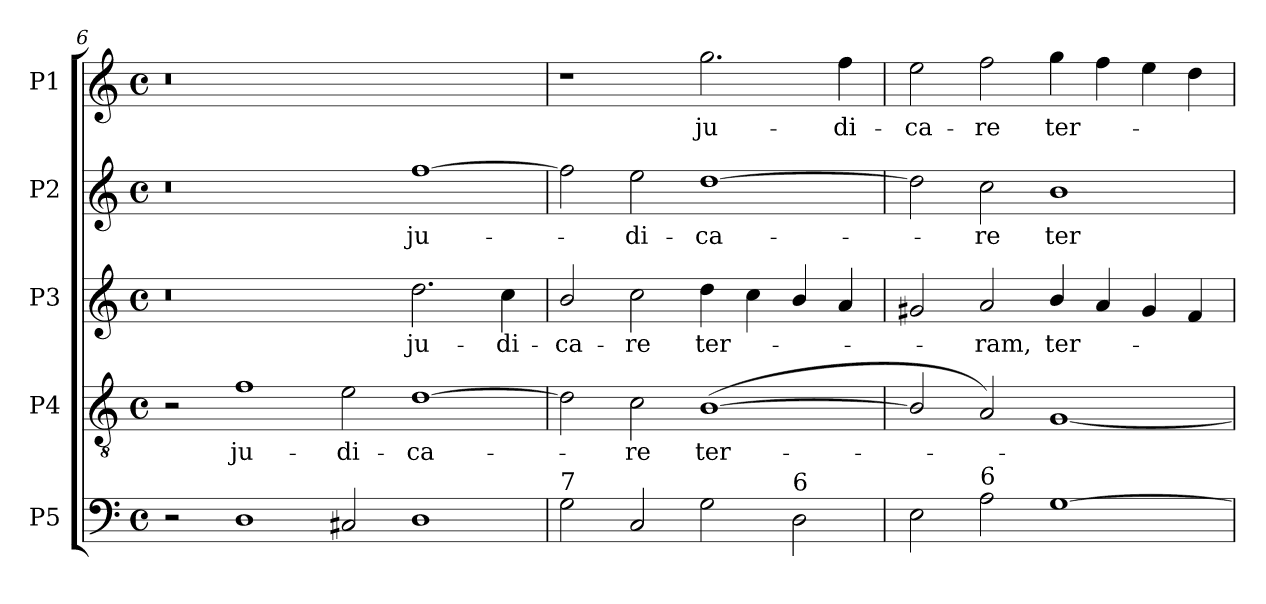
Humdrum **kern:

**kern	**kern	**text	**kern	**text	**kern	**text	**kern	**text
*part5	*part4	*part4	*part3	*part3	*part2	*part2	*part1	*part1
*staff5	*staff4	*staff4	*staff3	*staff3	*staff2	*staff2	*staff1	*staff1
*I"P5	*I"P4	*	*I"P3	*	*I"P2	*	*I"P1	*
*clefF4	*clefGv2	*	*clefG2	*	*clefG2	*	*clefG2	*
*	*ITrd7c12	*	*	*	*	*	*	*
*k[]	*k[]	*	*k[]	*	*k[]	*	*k[]	*
*C:	*C:	*	*C:	*	*C:	*	*C:	*
*M4/4	*M4/4	*	*M4/4	*	*M4/4	*	*M4/4	*
*met(c)	*met(c)	*	*met(c)	*	*met(c)	*	*met(c)	*
=6	=6	=6	=6	=6	=6	=6	=6	=6
2r	2r	.	0r	.	0r	.	0.r	.
!	!	!LO:LY:b:color=#000000	!	!	!	!	!	!
1Di	1Fi	ju-	.	.	.	.	.	.
!	!	!LO:LY:b:color=#000000	!	!	!	!	!	!
2C#Xi/	2Ei\	-di-	.	.	.	.	.	.
!	!	!LO:LY:b:color=#000000	!	!	!	!	!	!
!	!	!	!	!LO:LY:b:color=#000000	!	!	!	!
!	!	!	!	!	!	!LO:LY:b:color=#000000	!	!
1Di	[1Di	-ca-	2.ddi\	ju-	[1ffi	ju-	.	.
!	!	!	!	!LO:LY:b:color=#000000	!	!	!	!
.	.	.	4cci\	-di-	.	.	.	.
!!LO:PB:g=z
=7	=7	=7	=7	=7	=7	=7	=7	=7
!LO:TX:a:t=7	!	!	!	!	!	!	!	!
!	!	!	!	!LO:LY:b:color=#000000	!	!	!	!
2Gi\	2Di\]	.	2bi/	-ca-	2ffi\]	.	1r	.
!	!	!LO:LY:b:color=#000000	!	!	!	!	!	!
!	!	!	!	!LO:LY:b:color=#000000	!	!	!	!
!	!	!	!	!	!	!LO:LY:b:color=#000000	!	!
2Ci/	2Ci\	-re	2cci\	-re	2eei\	-di-	.	.
!	!	!LO:LY:b:color=#000000	!	!	!	!	!	!
!	!	!	!	!LO:LY:b:color=#000000	!	!	!	!
!	!	!	!	!	!	!LO:LY:b:color=#000000	!	!
!	!	!	!	!	!	!	!	!LO:LY:b:color=#000000
2Gi\	([1BBi	ter-	4ddi\	ter-	[1ddi	-ca-	2.ggi\	ju-
.	.	.	4cci\	.	.	.	.	.
!LO:TX:a:t=6	!	!	!	!	!	!	!	!
2Di\	.	.	4bi/	.	.	.	.	.
!	!	!	!	!	!	!	!	!LO:LY:b:color=#000000
.	.	.	4ai/	.	.	.	4ffi\	-di-
=8	=8	=8	=8	=8	=8	=8	=8	=8
!	!	!	!	!	!	!	!	!LO:LY:b:color=#000000
2Ei\	2BBi/]	.	2g#Xi/	.	2ddi\]	.	2eei\	-ca-
!	!	!	!	!LO:LY:b:color=#000000	!	!	!	!
!	!	!	!	!	!	!LO:LY:b:color=#000000	!	!
!LO:TX:a:t=6	!	!	!	!	!	!	!	!
!	!	!	!	!	!	!	!	!LO:LY:b:color=#000000
2Ai\	2AAi/)	.	2ai/	-ram,	2cci\	-re	2ffi\	-re
!	!	!	!	!LO:LY:b:color=#000000	!	!	!	!
!	!	!	!	!	!	!LO:LY:b:color=#000000	!	!
!	!	!	!	!	!	!	!	!LO:LY:b:color=#000000
[1Gi	[1GGi	.	4bi/	ter-	1bi	ter-	4ggi\	ter-
.	.	.	4ai/	.	.	.	4ffi\	.
.	.	.	4g#i/	.	.	.	4eei\	.
.	.	.	4fi/	.	.	.	4ddi\	.
=	=	=	=	=	=	=	=	=
*-	*-	*-	*-	*-	*-	*-	*-	*-
